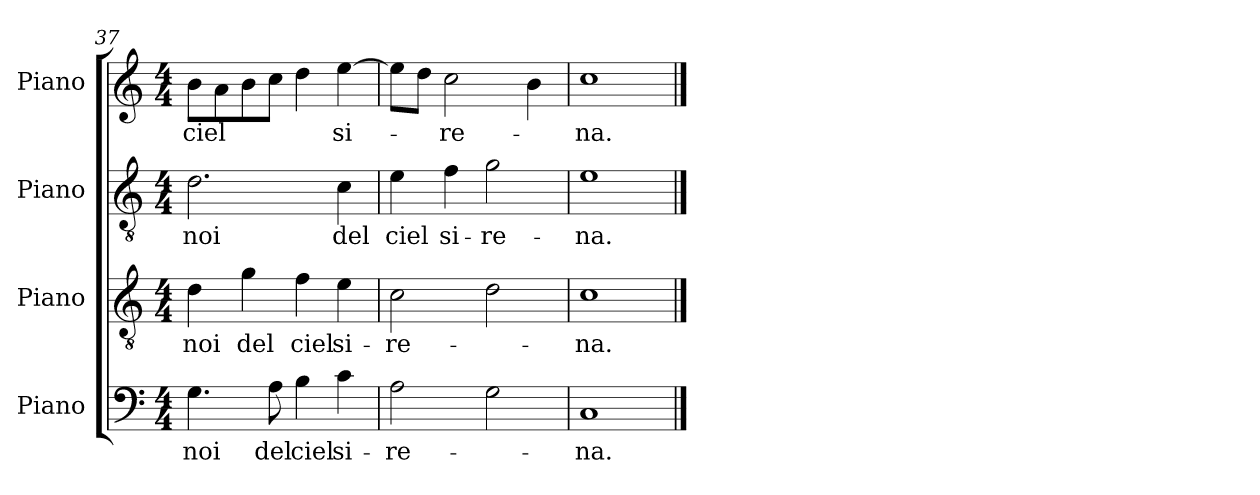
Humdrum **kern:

**kern	**text	**kern	**text	**kern	**text	**kern	**text
*part4	*part4	*part3	*part3	*part2	*part2	*part1	*part1
*staff4	*staff4	*staff3	*staff3	*staff2	*staff2	*staff1	*staff1
*I"Piano	*	*I"Piano	*	*I"Piano	*	*I"Piano	*
*I'Pno.	*	*I'Pno.	*	*I'Pno.	*	*I'Pno.	*
*clefF4	*	*clefGv2	*	*clefGv2	*	*clefG2	*
*	*	*ITrd7c12	*	*ITrd7c12	*	*	*
*k[]	*	*k[]	*	*k[]	*	*k[]	*
*C:	*	*C:	*	*C:	*	*C:	*
*M4/4	*	*M4/4	*	*M4/4	*	*M4/4	*
=37	=37	=37	=37	=37	=37	=37	=37
!	!LO:LY:b:color=#000000	!	!	!	!	!	!
!	!	!	!LO:LY:b:color=#000000	!	!	!	!
!	!	!	!	!	!LO:LY:b:color=#000000	!	!
!	!	!	!	!	!	!	!LO:LY:b:color=#000000
4.Gi\	noi	4Di\	noi	2.Di\	noi	8bi\L	ciel
.	.	.	.	.	.	8ai\	.
!	!	!	!LO:LY:b:color=#000000	!	!	!	!
.	.	4Gi\	del	.	.	8bi\	.
!	!LO:LY:b:color=#000000	!	!	!	!	!	!
8Ai\	del	.	.	.	.	8cci\J	.
!	!LO:LY:b:color=#000000	!	!	!	!	!	!
!	!	!	!LO:LY:b:color=#000000	!	!	!	!
4Bi\	ciel	4Fi\	ciel	.	.	4ddi\	.
!	!LO:LY:b:color=#000000	!	!	!	!	!	!
!	!	!	!LO:LY:b:color=#000000	!	!	!	!
!	!	!	!	!	!LO:LY:b:color=#000000	!	!
!	!	!	!	!	!	!	!LO:LY:b:color=#000000
4ci\	si-	4Ei\	si-	4Ci\	del	[4eei\	si-
=38	=38	=38	=38	=38	=38	=38	=38
!	!LO:LY:b:color=#000000	!	!	!	!	!	!
!	!	!	!LO:LY:b:color=#000000	!	!	!	!
!	!	!	!	!	!LO:LY:b:color=#000000	!	!
2Ai\	-re-	2Ci\	-re-	4Ei\	ciel	8eei\L]	.
.	.	.	.	.	.	8ddi\J	.
!	!	!	!	!	!LO:LY:b:color=#000000	!	!
!	!	!	!	!	!	!	!LO:LY:b:color=#000000
.	.	.	.	4Fi\	si-	2cci\	-re-
!	!	!	!	!	!LO:LY:b:color=#000000	!	!
2Gi\	.	2Di\	.	2Gi\	-re-	.	.
.	.	.	.	.	.	4bi\	.
=39	=39	=39	=39	=39	=39	=39	=39
!	!LO:LY:b:color=#000000	!	!	!	!	!	!
!	!	!	!LO:LY:b:color=#000000	!	!	!	!
!	!	!	!	!	!LO:LY:b:color=#000000	!	!
!	!	!	!	!	!	!	!LO:LY:b:color=#000000
1Ci	-na.	1Ci	-na.	1Ei	-na.	1cci	-na.
==	==	==	==	==	==	==	==
*-	*-	*-	*-	*-	*-	*-	*-
